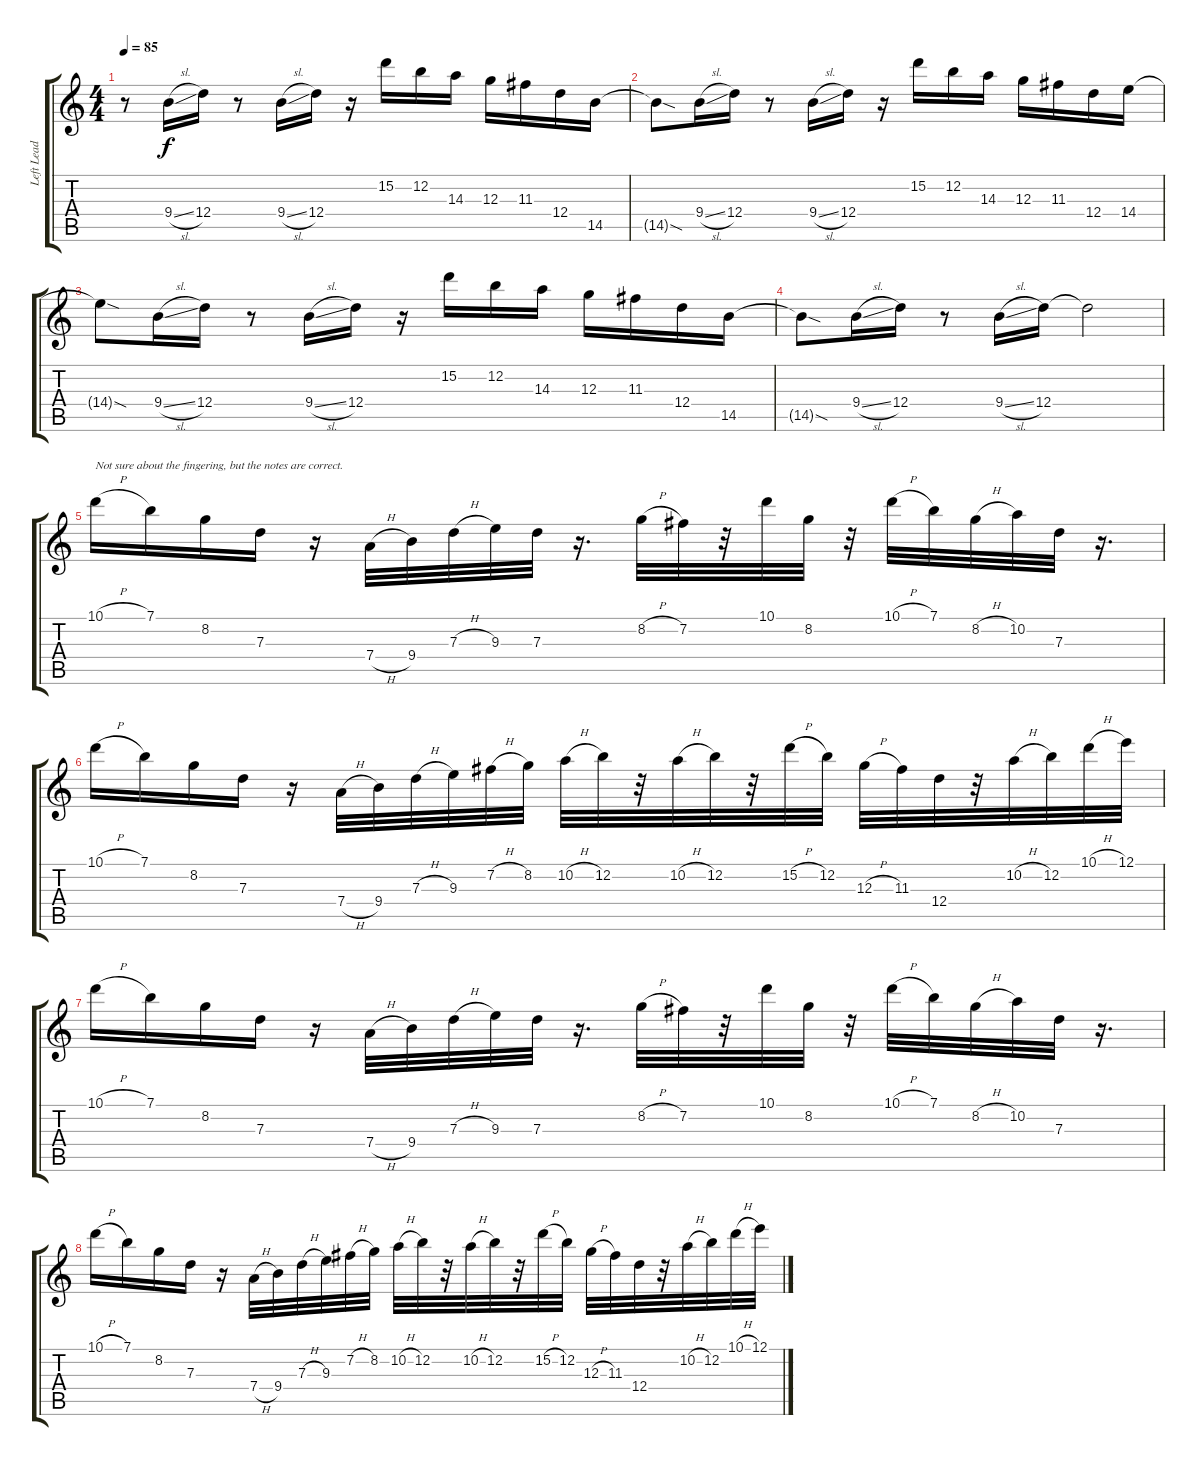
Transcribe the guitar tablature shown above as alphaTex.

\track ("Left Lead Guitar" "Left Lead ") {instrument distortionguitar}
\staff {score tabs}
\tuning (E4 B3 G3 D3 A2 D2) {hide}
\ts (4 4)
\tempo 85
\clef g2
\ks c
r.8{dy f} 9.4{sl}.16 12.4.16 r.8 9.4{sl}.16 12.4.16 r.16 15.2.16 12.2.16 14.3.16 12.3.16 11.3.16 12.4.16 14.5.16 |
14.5{sod t}.8 9.4{sl}.16 12.4.16 r.8 9.4{sl}.16 12.4.16 r.16 15.2.16 12.2.16 14.3.16 12.3.16 11.3.16 12.4.16 14.4.16 |
14.4{sod t}.8 9.4{sl}.16 12.4.16 r.8 9.4{sl}.16 12.4.16 r.16 15.2.16 12.2.16 14.3.16 12.3.16 11.3.16 12.4.16 14.5.16 |
14.5{sod t}.8 9.4{sl}.16 12.4.16 r.8 9.4{sl}.16 12.4.16 12.4{t}.2 |
10.1{h}.16{txt "Not sure about the fingering, but the notes are correct."} 7.1.16 8.2.16 7.3.16 r.16 7.4{h}.32 9.4.32 7.3{h}.32 9.3.32 7.3.32 r.16{d} 8.2{h}.32 7.2.32 r.32 10.1.32 8.2.32 r.32 10.1{h}.32 7.1.32 8.2{h}.32 10.2.32 7.3.32 r.16{d} |
10.1{h}.16 7.1.16 8.2.16 7.3.16 r.16 7.4{h}.32 9.4.32 7.3{h}.32 9.3.32 7.2{h}.32 8.2.32 10.2{h}.32 12.2.32 r.32 10.2{h}.32 12.2.32 r.32 15.2{h}.32 12.2.32 12.3{h}.32 11.3.32 12.4.32 r.32 10.2{h}.32 12.2.32 10.1{h}.32 12.1.32 |
10.1{h}.16 7.1.16 8.2.16 7.3.16 r.16 7.4{h}.32 9.4.32 7.3{h}.32 9.3.32 7.3.32 r.16{d} 8.2{h}.32 7.2.32 r.32 10.1.32 8.2.32 r.32 10.1{h}.32 7.1.32 8.2{h}.32 10.2.32 7.3.32 r.16{d} |
10.1{h}.16 7.1.16 8.2.16 7.3.16 r.16 7.4{h}.32 9.4.32 7.3{h}.32 9.3.32 7.2{h}.32 8.2.32 10.2{h}.32 12.2.32 r.32 10.2{h}.32 12.2.32 r.32 15.2{h}.32 12.2.32 12.3{h}.32 11.3.32 12.4.32 r.32 10.2{h}.32 12.2.32 10.1{h}.32 12.1.32
